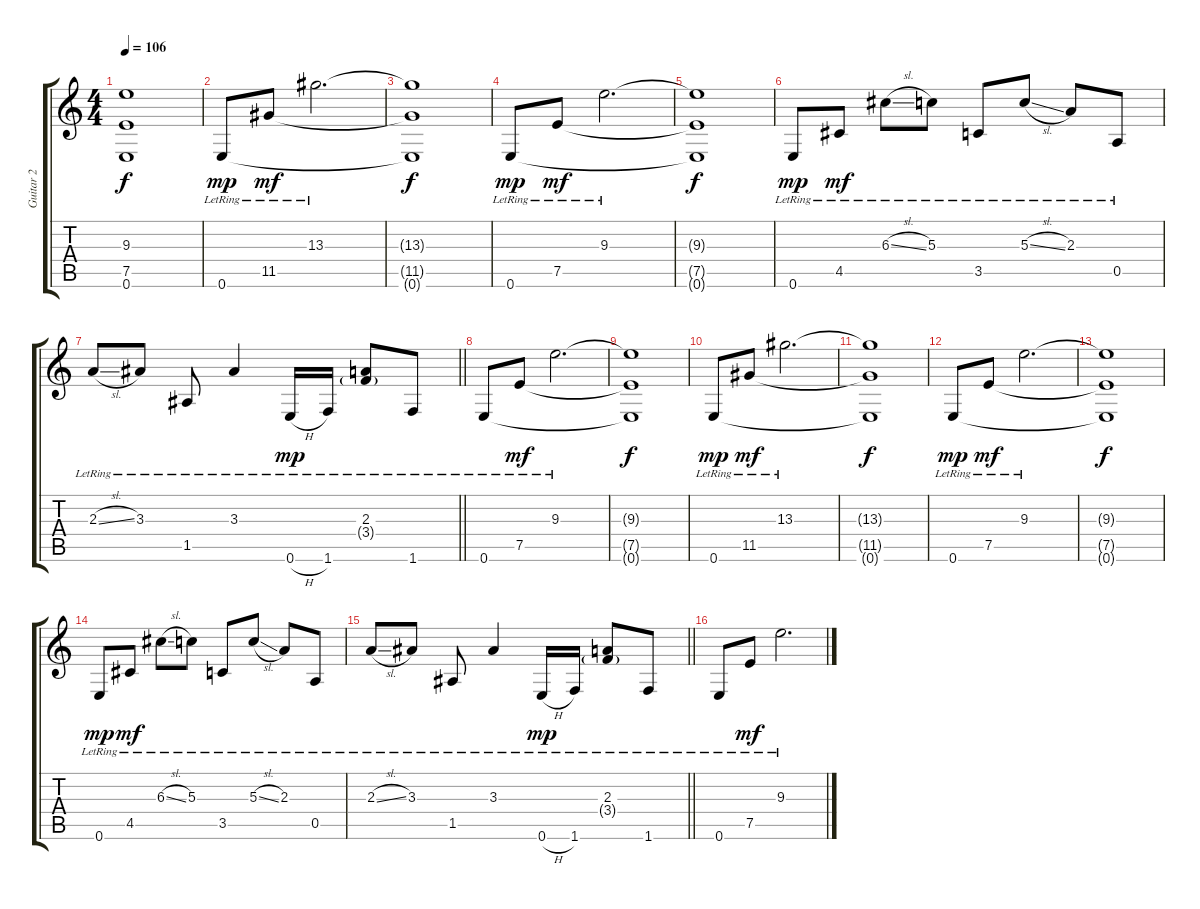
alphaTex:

\track ("Guitar 2" "Guitar 2") {instrument overdrivenguitar}
\staff {score tabs}
\tuning (E4 B3 G3 D3 A2 E2) {hide}
\ts (4 4)
\tempo 106
\clef g2
\ks c
(9.3{t} 7.5{t} 0.6{t}).1{dy f} |
0.6{lr}.8{dy mp} 11.5{lr}.8{dy mf} 13.3{lr}.2{d} |
(13.3{t} 11.5{t} 0.6{t}).1{dy f} |
0.6{lr}.8{dy mp} 7.5{lr}.8{dy mf} 9.3{lr}.2{d} |
(9.3{t} 7.5{t} 0.6{t}).1{dy f} |
0.6{lr}.8{dy mp} 4.5{lr}.8{dy mf} 6.3{sl lr}.8 5.3{lr}.8 3.5{lr}.8 5.3{sl lr}.8 2.3{lr}.8 0.5{lr}.8 |
\barLineRight lightlight
2.3{sl lr}.8 3.3{lr}.8 1.5{lr}.8 3.3{lr}.4 0.6{h lr}.16{dy mp} 1.6{lr}.16 (2.3{lr} 3.4{g}).8 1.6{lr}.8 |
0.6{lr}.8{volume 12 instrument electricguitarjazz} 7.5{lr}.8{dy mf} 9.3{lr}.2{d} |
(9.3{t} 7.5{t} 0.6{t}).1{dy f} |
0.6{lr}.8{dy mp} 11.5{lr}.8{dy mf} 13.3{lr}.2{d} |
(13.3{t} 11.5{t} 0.6{t}).1{dy f} |
0.6{lr}.8{dy mp} 7.5{lr}.8{dy mf} 9.3{lr}.2{d} |
(9.3{t} 7.5{t} 0.6{t}).1{dy f} |
0.6{lr}.8{dy mp} 4.5{lr}.8{dy mf} 6.3{sl lr}.8 5.3{lr}.8 3.5{lr}.8 5.3{sl lr}.8 2.3{lr}.8 0.5{lr}.8 |
\barLineRight lightlight
2.3{sl lr}.8 3.3{lr}.8 1.5{lr}.8 3.3{lr}.4 0.6{h lr}.16{dy mp} 1.6{lr}.16 (2.3{lr} 3.4{g}).8 1.6{lr}.8 |
0.6{lr}.8{volume 12 instrument electricguitarjazz} 7.5{lr}.8{dy mf} 9.3{lr}.2{d}
